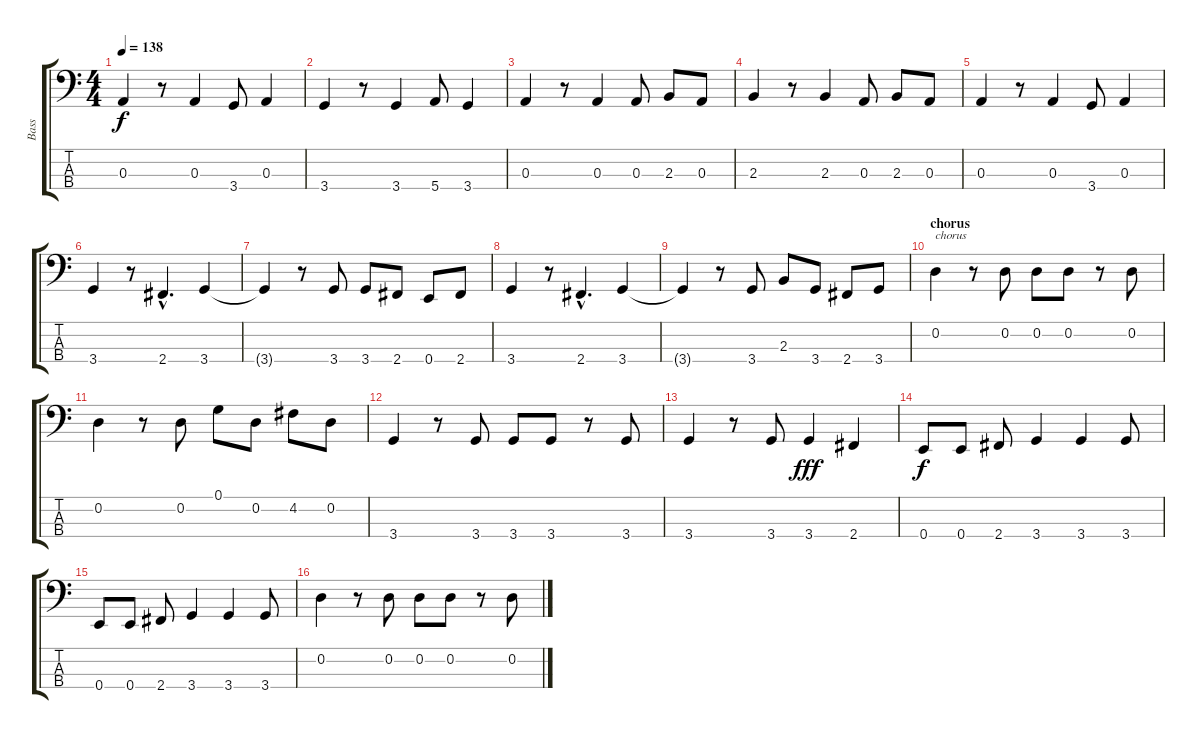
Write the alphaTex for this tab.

\track ("Bass" "Bass") {instrument electricbassfinger}
\staff {score tabs}
\tuning (G2 D2 A1 E1) {hide}
\ts (4 4)
\tempo 138
\clef f4
\ks c
0.3.4{dy f} r.8 0.3.4 3.4.8 0.3.4 |
3.4.4 r.8 3.4.4 5.4.8 3.4.4 |
0.3.4 r.8 0.3.4 0.3.8 2.3.8 0.3.8 |
2.3.4 r.8 2.3.4 0.3.8 2.3.8 0.3.8 |
0.3.4 r.8 0.3.4 3.4.8 0.3.4 |
3.4.4 r.8 2.4{hac}.4{d} 3.4.4 |
3.4{t}.4 r.8 3.4.8 3.4.8 2.4.8 0.4.8 2.4.8 |
3.4.4 r.8 2.4{hac}.4{d} 3.4.4 |
3.4{t}.4 r.8 3.4.8 2.3.8 3.4.8 2.4.8 3.4.8 |
\section ("" "chorus")
0.2.4{txt "chorus"} r.8 0.2.8 0.2.8 0.2.8 r.8 0.2.8 |
0.2.4 r.8 0.2.8 0.1.8 0.2.8 4.2.8 0.2.8 |
3.4.4 r.8 3.4.8 3.4.8 3.4.8 r.8 3.4.8 |
3.4.4 r.8 3.4.8 3.4.4{dy fff} 2.4.4 |
0.4.8{dy f} 0.4.8 2.4.8 3.4.4 3.4.4 3.4.8 |
0.4.8 0.4.8 2.4.8 3.4.4 3.4.4 3.4.8 |
0.2.4 r.8 0.2.8 0.2.8 0.2.8 r.8 0.2.8
